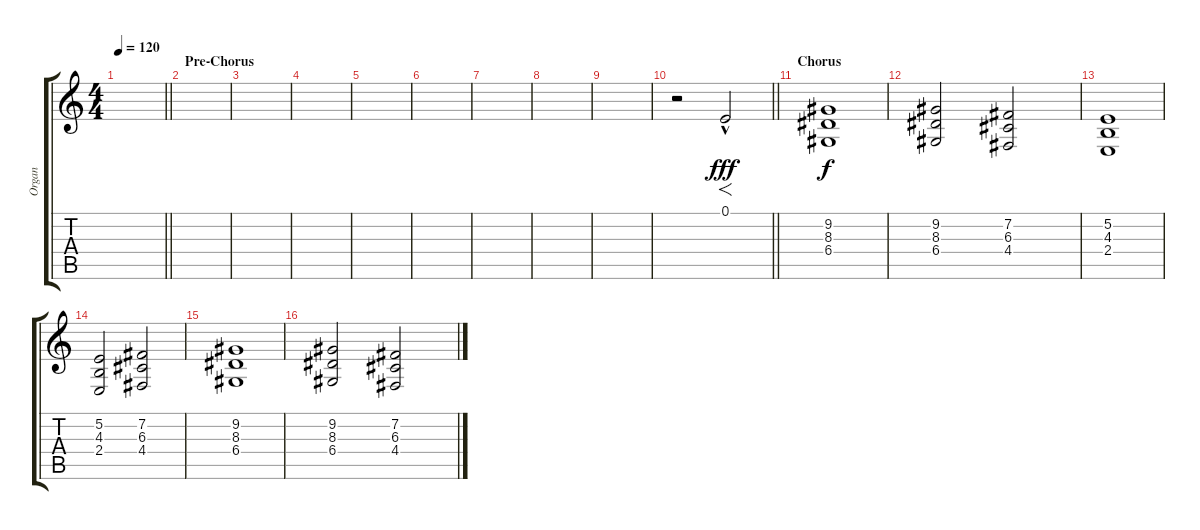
\track ("Organ" "Organ") {instrument churchorgan}
\staff {score tabs}
\tuning (E4 B3 G3 D3 A2 E2) {hide}
\ts (4 4)
\tempo 120
\clef g2
\barLineRight lightlight
\ks c
|
\section ("" "Pre-Chorus")
|
|
|
|
|
|
|
|
\barLineRight lightlight
r.2 0.1{hac}.2{f dy fff instrument reversecymbal} |
\section ("" "Chorus")
(9.2 8.3 6.4).1{dy f instrument churchorgan} |
(9.2 8.3 6.4).2 (7.2 6.3 4.4).2 |
(5.2 4.3 2.4).1 |
(5.2 4.3 2.4).2 (7.2 6.3 4.4).2 |
(9.2 8.3 6.4).1 |
(9.2 8.3 6.4).2 (7.2 6.3 4.4).2
